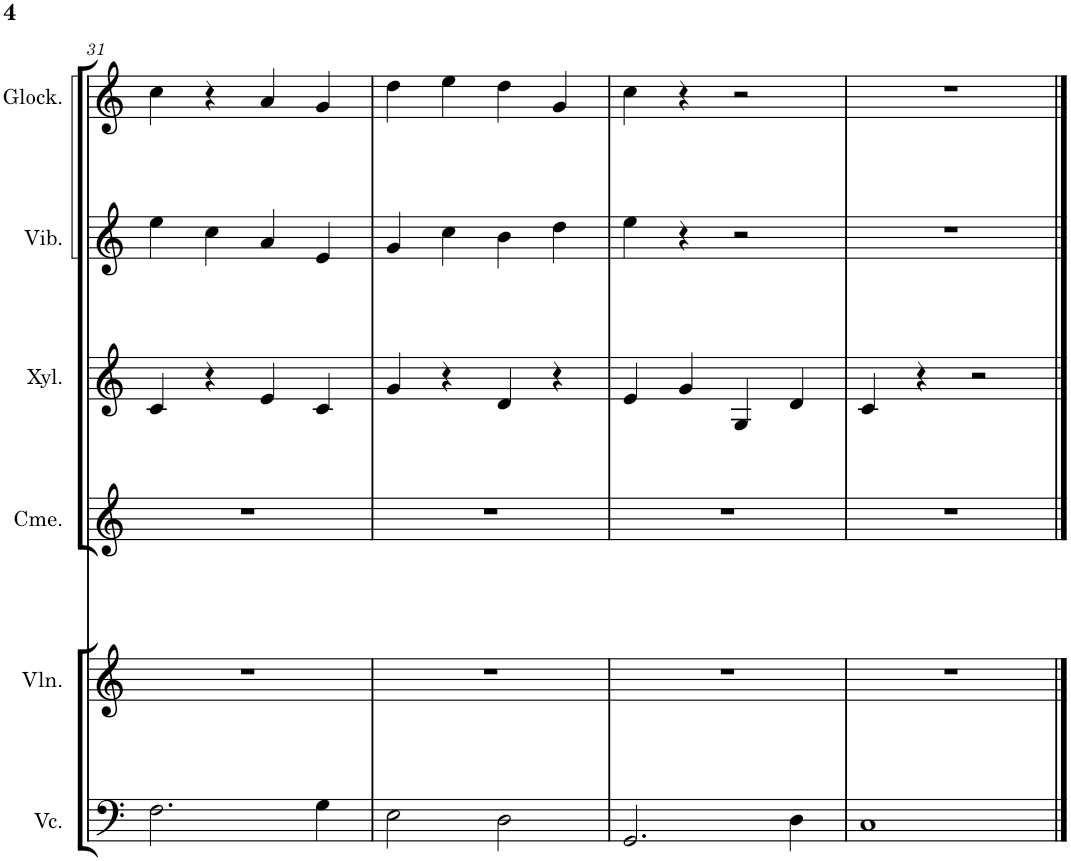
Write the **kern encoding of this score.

**kern	**kern	**kern	**kern	**kern	**kern
*part6	*part5	*part4	*part3	*part2	*part1
*staff6	*staff5	*staff4	*staff3	*staff2	*staff1
*I"大提琴	*I"小提琴	*I"管钟	*I"木琴	*I"颤音琴	*I"钟琴
!!LO:PB:g=z
*clefF4	*clefG2	*clefG2	*clefG2	*clefG2	*clefG2
*	*	*	*Trd-7c-12	*	*Trd-14c-24
*k[]	*k[]	*k[]	*k[]	*k[]	*k[]
*M4/4	*M4/4	*M4/4	*M4/4	*M4/4	*M4/4
=31	=31	=31	=31	=31	=31
2.F\	1r	1r	4c/	4ee\	4cc\
.	.	.	4r	4cc\	4r
.	.	.	4e/	4a/	4a/
4G\	.	.	4c/	4e/	4g/
=32	=32	=32	=32	=32	=32
2E\	1r	1r	4g/	4g/	4dd\
.	.	.	4r	4cc\	4ee\
2D\	.	.	4d/	4b\	4dd\
.	.	.	4r	4dd\	4g/
=33	=33	=33	=33	=33	=33
2.GG/	1r	1r	4e/	4ee\	4cc\
.	.	.	4g/	4r	4r
.	.	.	4G/	2r	2r
4D\	.	.	4d/	.	.
=34	=34	=34	=34	=34	=34
1C	1r	1r	4c/	1r	1r
.	.	.	4r	.	.
.	.	.	2r	.	.
==	==	==	==	==	==
*-	*-	*-	*-	*-	*-
